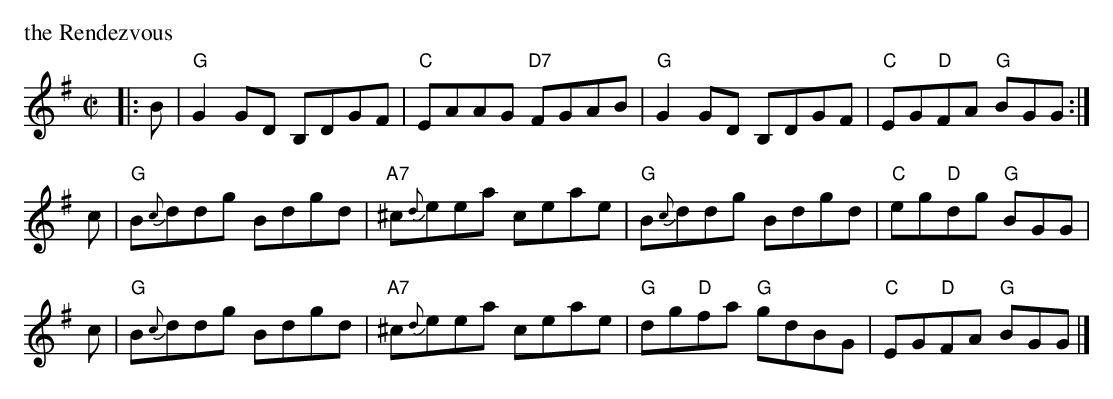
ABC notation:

X:1
P: the Rendezvous
M: C|
L: 1/8
K: G
|: B | "G"G2GD   B,DGF |  "C"EAAG "D7"FGAB | "G"G2GD      B,DGF | "C"EG"D"FA "G"BGG :|
   c | "G"B{c}ddg Bdgd | "A7"^c{d}eea ceae | "G"B{c}ddg    Bdgd | "C"eg"D"dg "G"BGG  |
   c | "G"B{c}ddg Bdgd | "A7"^c{d}eea ceae | "G"dg"D"fa "G"gdBG | "C"EG"D"FA "G"BGG |]
